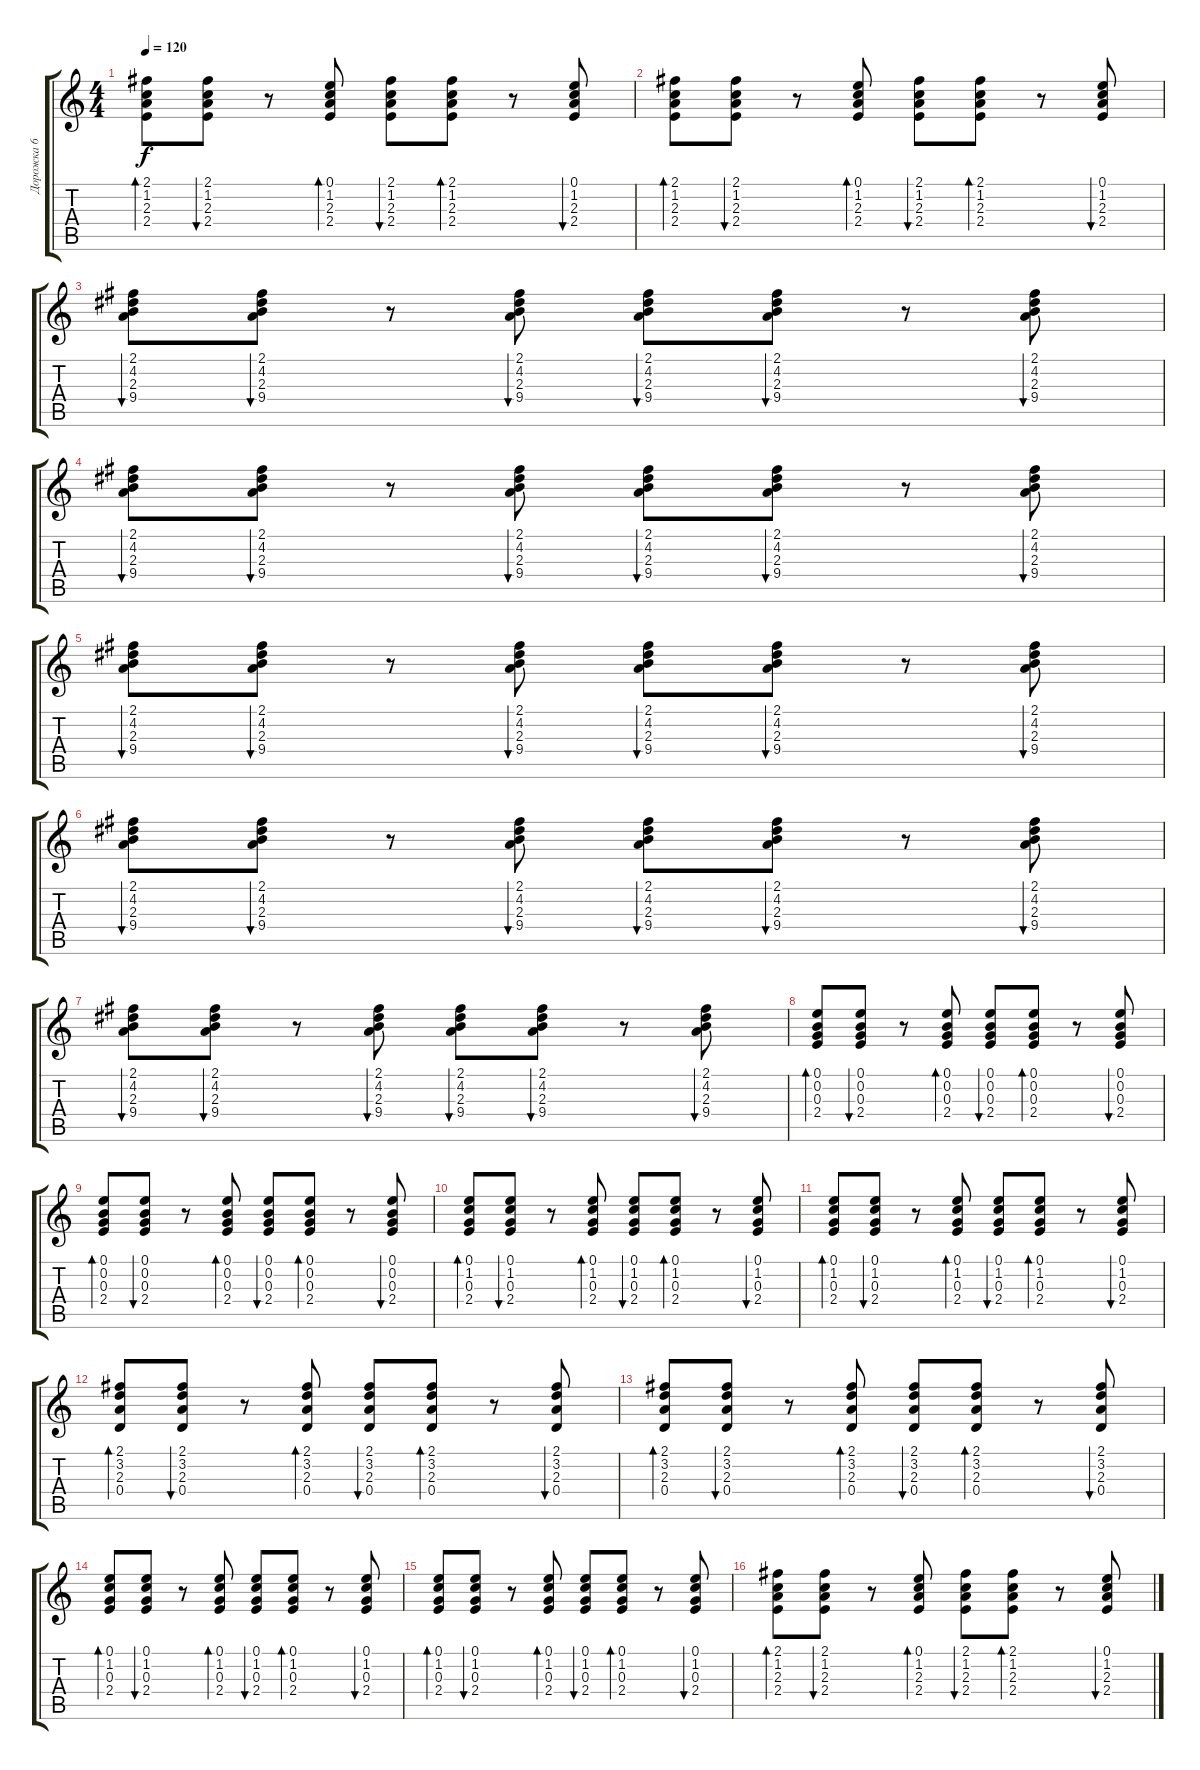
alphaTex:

\track ("Дорожка 6" "Дорожка 6") {instrument electricguitarclean}
\staff {score tabs}
\tuning (E4 B3 G3 D3 A2 E2) {hide}
\ts (4 4)
\tempo 120
\clef g2
\ks c
(2.1 1.2 2.3 2.4).8{bd 60 dy f} (2.1 1.2 2.3 2.4).8{bu 60} r.8 (0.1 1.2 2.3 2.4).8{bd 60} (2.1 1.2 2.3 2.4).8{bu 60} (2.1 1.2 2.3 2.4).8{bd 60} r.8 (0.1 1.2 2.3 2.4).8{bu 60} |
(2.1 1.2 2.3 2.4).8{bd 60} (2.1 1.2 2.3 2.4).8{bu 60} r.8 (0.1 1.2 2.3 2.4).8{bd 60} (2.1 1.2 2.3 2.4).8{bu 60} (2.1 1.2 2.3 2.4).8{bd 60} r.8 (0.1 1.2 2.3 2.4).8{bu 60} |
(2.1 4.2 2.3 9.4).8{bu 60} (2.1 4.2 2.3 9.4).8{bu 60} r.8 (2.1 4.2 2.3 9.4).8{bu 60} (2.1 4.2 2.3 9.4).8{bu 60} (2.1 4.2 2.3 9.4).8{bu 60} r.8 (2.1 4.2 2.3 9.4).8{bu 60} |
(2.1 4.2 2.3 9.4).8{bu 60} (2.1 4.2 2.3 9.4).8{bu 60} r.8 (2.1 4.2 2.3 9.4).8{bu 60} (2.1 4.2 2.3 9.4).8{bu 60} (2.1 4.2 2.3 9.4).8{bu 60} r.8 (2.1 4.2 2.3 9.4).8{bu 60} |
(2.1 4.2 2.3 9.4).8{bu 60} (2.1 4.2 2.3 9.4).8{bu 60} r.8 (2.1 4.2 2.3 9.4).8{bu 60} (2.1 4.2 2.3 9.4).8{bu 60} (2.1 4.2 2.3 9.4).8{bu 60} r.8 (2.1 4.2 2.3 9.4).8{bu 60} |
(2.1 4.2 2.3 9.4).8{bu 60} (2.1 4.2 2.3 9.4).8{bu 60} r.8 (2.1 4.2 2.3 9.4).8{bu 60} (2.1 4.2 2.3 9.4).8{bu 60} (2.1 4.2 2.3 9.4).8{bu 60} r.8 (2.1 4.2 2.3 9.4).8{bu 60} |
(2.1 4.2 2.3 9.4).8{bu 60} (2.1 4.2 2.3 9.4).8{bu 60} r.8 (2.1 4.2 2.3 9.4).8{bu 60} (2.1 4.2 2.3 9.4).8{bu 60} (2.1 4.2 2.3 9.4).8{bu 60} r.8 (2.1 4.2 2.3 9.4).8{bu 60} |
(0.1 0.2 0.3 2.4).8{bd 60} (0.1 0.2 0.3 2.4).8{bu 60} r.8 (0.1 0.2 0.3 2.4).8{bd 60} (0.1 0.2 0.3 2.4).8{bu 60} (0.1 0.2 0.3 2.4).8{bd 60} r.8 (0.1 0.2 0.3 2.4).8{bu 60} |
(0.1 0.2 0.3 2.4).8{bd 60} (0.1 0.2 0.3 2.4).8{bu 60} r.8 (0.1 0.2 0.3 2.4).8{bd 60} (0.1 0.2 0.3 2.4).8{bu 60} (0.1 0.2 0.3 2.4).8{bd 60} r.8 (0.1 0.2 0.3 2.4).8{bu 60} |
(0.1 1.2 0.3 2.4).8{bd 60} (0.1 1.2 0.3 2.4).8{bu 60} r.8 (0.1 1.2 0.3 2.4).8{bd 60} (0.1 1.2 0.3 2.4).8{bu 60} (0.1 1.2 0.3 2.4).8{bd 60} r.8 (0.1 1.2 0.3 2.4).8{bu 60} |
(0.1 1.2 0.3 2.4).8{bd 60} (0.1 1.2 0.3 2.4).8{bu 60} r.8 (0.1 1.2 0.3 2.4).8{bd 60} (0.1 1.2 0.3 2.4).8{bu 60} (0.1 1.2 0.3 2.4).8{bd 60} r.8 (0.1 1.2 0.3 2.4).8{bu 60} |
(2.1 3.2 2.3 0.4).8{bd 60} (2.1 3.2 2.3 0.4).8{bu 60} r.8 (2.1 3.2 2.3 0.4).8{bd 60} (2.1 3.2 2.3 0.4).8{bu 60} (2.1 3.2 2.3 0.4).8{bd 60} r.8 (2.1 3.2 2.3 0.4).8{bu 60} |
(2.1 3.2 2.3 0.4).8{bd 60} (2.1 3.2 2.3 0.4).8{bu 60} r.8 (2.1 3.2 2.3 0.4).8{bd 60} (2.1 3.2 2.3 0.4).8{bu 60} (2.1 3.2 2.3 0.4).8{bd 60} r.8 (2.1 3.2 2.3 0.4).8{bu 60} |
(0.1 1.2 0.3 2.4).8{bd 60} (0.1 1.2 0.3 2.4).8{bu 60} r.8 (0.1 1.2 0.3 2.4).8{bd 60} (0.1 1.2 0.3 2.4).8{bu 60} (0.1 1.2 0.3 2.4).8{bd 60} r.8 (0.1 1.2 0.3 2.4).8{bu 60} |
(0.1 1.2 0.3 2.4).8{bd 60} (0.1 1.2 0.3 2.4).8{bu 60} r.8 (0.1 1.2 0.3 2.4).8{bd 60} (0.1 1.2 0.3 2.4).8{bu 60} (0.1 1.2 0.3 2.4).8{bd 60} r.8 (0.1 1.2 0.3 2.4).8{bu 60} |
(2.1 1.2 2.3 2.4).8{bd 60} (2.1 1.2 2.3 2.4).8{bu 60} r.8 (0.1 1.2 2.3 2.4).8{bd 60} (2.1 1.2 2.3 2.4).8{bu 60} (2.1 1.2 2.3 2.4).8{bd 60} r.8 (0.1 1.2 2.3 2.4).8{bu 60}
